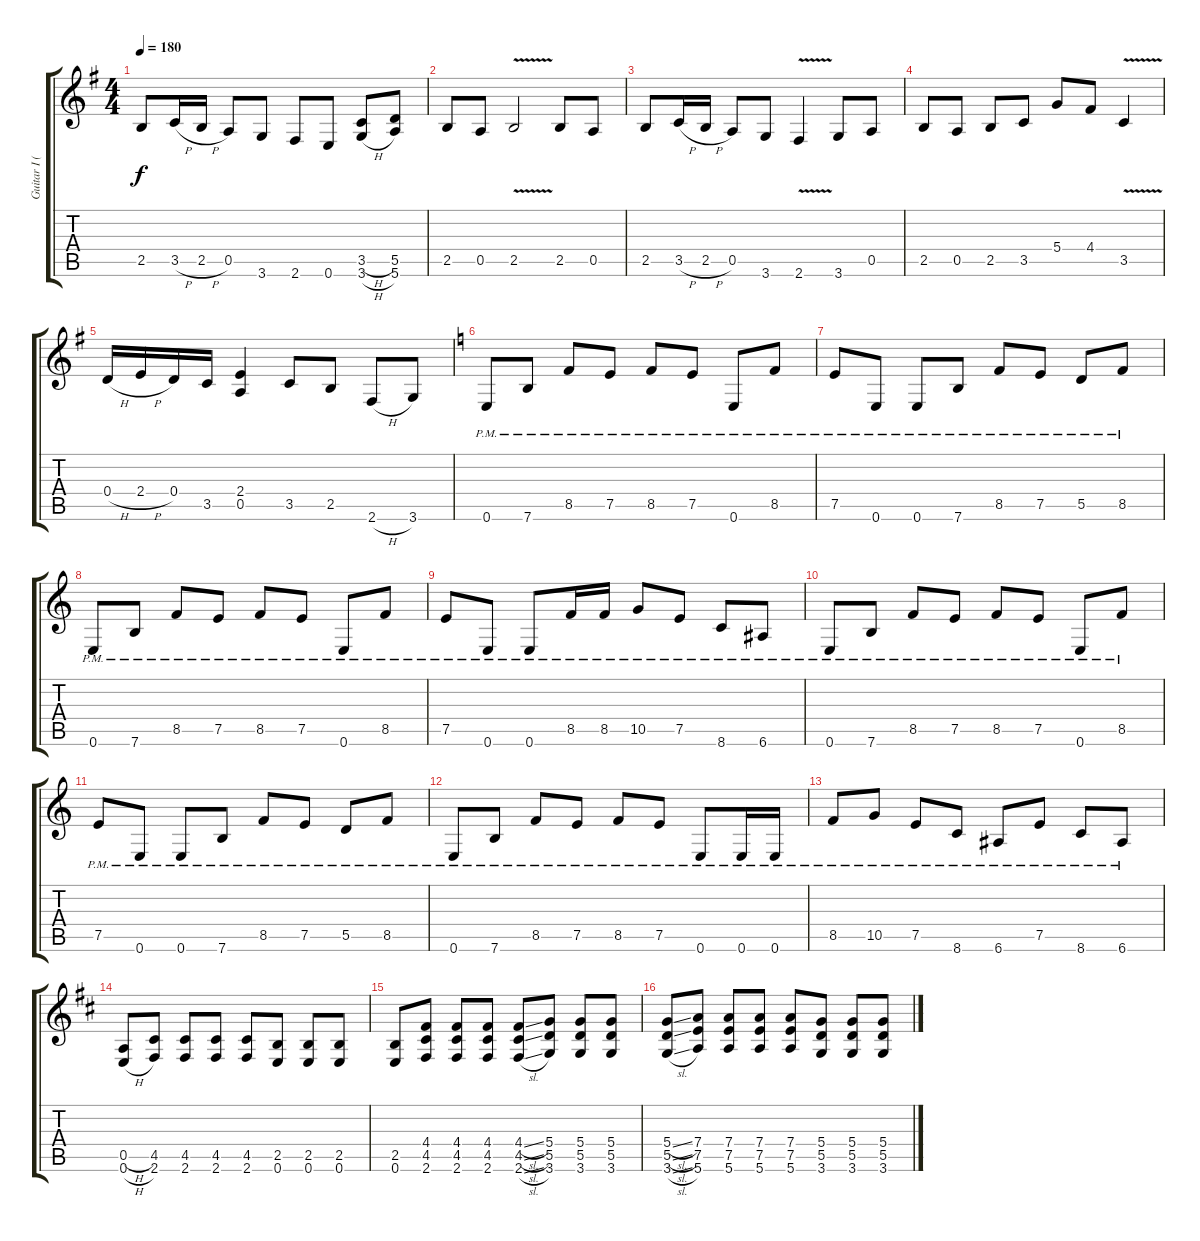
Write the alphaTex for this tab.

\track ("Guitar I (Standard Tuning)" "Guitar I (") {instrument distortionguitar}
\staff {score tabs}
\tuning (E4 B3 G3 D3 A2 E2) {hide}
\ts (4 4)
\tempo 180
\clef g2
\ks g
2.5.8{dy f} 3.5{h}.16 2.5{h}.16 0.5.8 3.6.8 2.6.8 0.6.8 (3.5{h} 3.6{h}).8 (5.5 5.6).8 |
2.5.8 0.5.8 2.5{v}.2 2.5.8 0.5.8 |
2.5.8 3.5{h}.16 2.5{h}.16 0.5.8 3.6.8 2.6{v}.4 3.6.8 0.5.8 |
2.5.8 0.5.8 2.5.8 3.5.8 5.4.8 4.4.8 3.5{v}.4 |
0.4{h}.16 2.4{h}.16 0.4.16 3.5.16 (2.4 0.5).4 3.5.8 2.5.8 2.6{h}.8 3.6.8 |
\ks c
0.6{pm}.8 7.6{pm}.8 8.5{pm}.8 7.5{pm}.8 8.5{pm}.8 7.5{pm}.8 0.6{pm}.8 8.5{pm}.8 |
7.5{pm}.8 0.6{pm}.8 0.6{pm}.8 7.6{pm}.8 8.5{pm}.8 7.5{pm}.8 5.5{pm}.8 8.5{pm}.8 |
0.6{pm}.8 7.6{pm}.8 8.5{pm}.8 7.5{pm}.8 8.5{pm}.8 7.5{pm}.8 0.6{pm}.8 8.5{pm}.8 |
7.5{pm}.8 0.6{pm}.8 0.6{pm}.8 8.5{pm}.16 8.5{pm}.16 10.5{pm}.8 7.5{pm}.8 8.6{pm}.8 6.6{pm}.8 |
0.6{pm}.8 7.6{pm}.8 8.5{pm}.8 7.5{pm}.8 8.5{pm}.8 7.5{pm}.8 0.6{pm}.8 8.5{pm}.8 |
7.5{pm}.8 0.6{pm}.8 0.6{pm}.8 7.6{pm}.8 8.5{pm}.8 7.5{pm}.8 5.5{pm}.8 8.5{pm}.8 |
0.6{pm}.8 7.6{pm}.8 8.5{pm}.8 7.5{pm}.8 8.5{pm}.8 7.5{pm}.8 0.6{pm}.8 0.6{pm}.16 0.6{pm}.16 |
8.5{pm}.8 10.5{pm}.8 7.5{pm}.8 8.6{pm}.8 6.6{pm}.8 7.5{pm}.8 8.6{pm}.8 6.6{pm}.8 |
\ks d
(0.5{h} 0.6{h}).8 (4.5 2.6).8 (4.5 2.6).8 (4.5 2.6).8 (4.5 2.6).8 (2.5 0.6).8 (2.5 0.6).8 (2.5 0.6).8 |
(2.5 0.6).8 (4.4 4.5 2.6).8 (4.4 4.5 2.6).8 (4.4 4.5 2.6).8 (4.4{sl} 4.5{sl} 2.6{sl}).8 (5.4 5.5 3.6).8 (5.4 5.5 3.6).8 (5.4 5.5 3.6).8 |
(5.4{sl} 5.5{sl} 3.6{sl}).8 (7.4 7.5 5.6).8 (7.4 7.5 5.6).8 (7.4 7.5 5.6).8 (7.4 7.5 5.6).8 (5.4 5.5 3.6).8 (5.4 5.5 3.6).8 (5.4 5.5 3.6).8
